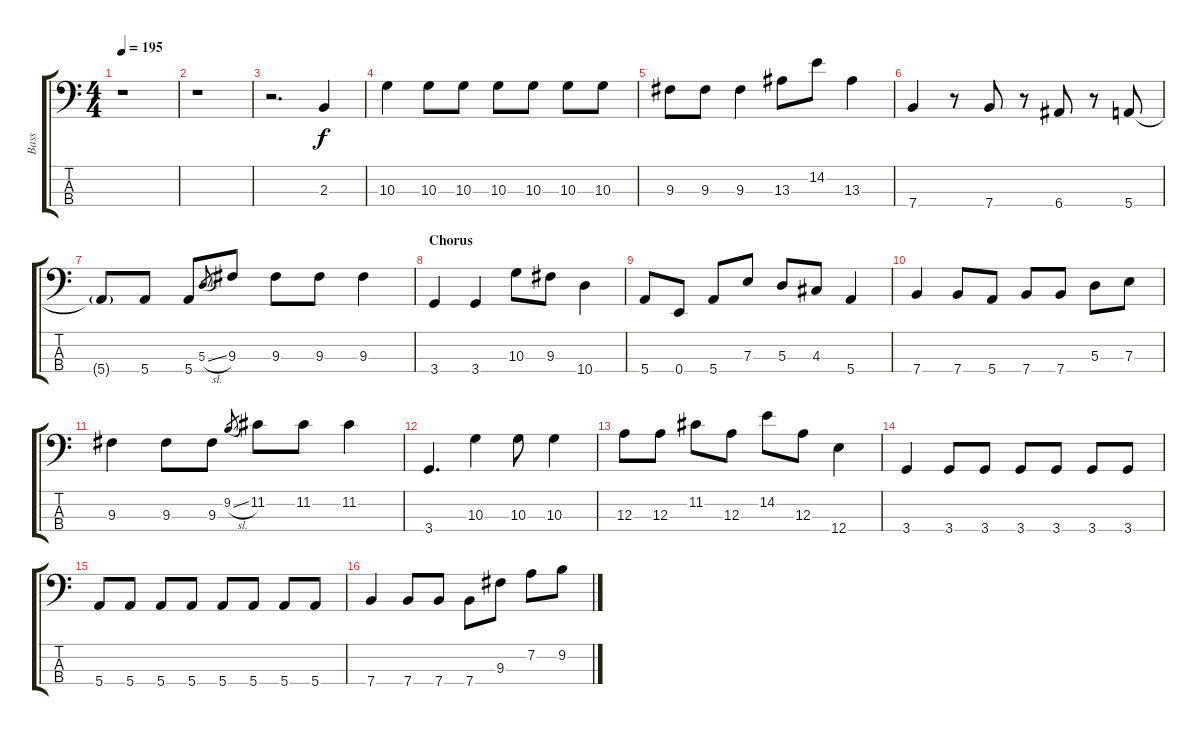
\track ("Bass" "Bass") {instrument electricbassfinger}
\staff {score tabs}
\tuning (G2 D2 A1 E1) {hide}
\ts (4 4)
\tempo 195
\clef f4
\ks c
r.1{dy f} |
r.1 |
r.2{d} 2.3.4 |
10.3.4 10.3.8 10.3.8 10.3.8 10.3.8 10.3.8 10.3.8 |
9.3.8 9.3.8 9.3.4 13.3.8 14.2.8 13.3.4 |
7.4.4 r.8 7.4.8 r.8 6.4.8 r.8 5.4.8 |
5.4{g t}.8 5.4.8 5.4.8 5.3{sl}.8{gr} 9.3.8 9.3.8 9.3.8 9.3.4 |
\section ("" "Chorus")
3.4.4 3.4.4 10.3.8 9.3.8 10.4.4 |
5.4.8 0.4.8 5.4.8 7.3.8 5.3.8 4.3.8 5.4.4 |
7.4.4 7.4.8 5.4.8 7.4.8 7.4.8 5.3.8 7.3.8 |
9.3.4 9.3.8 9.3.8 9.2{sl}.8{gr} 11.2.8 11.2.8 11.2.4 |
3.4.4{d} 10.3.4 10.3.8 10.3.4 |
12.3.8 12.3.8 11.2.8 12.3.8 14.2.8 12.3.8 12.4.4 |
3.4.4 3.4.8 3.4.8 3.4.8 3.4.8 3.4.8 3.4.8 |
5.4.8 5.4.8 5.4.8 5.4.8 5.4.8 5.4.8 5.4.8 5.4.8 |
7.4.4 7.4.8 7.4.8 7.4.8 9.3.8 7.2.8 9.2.8
